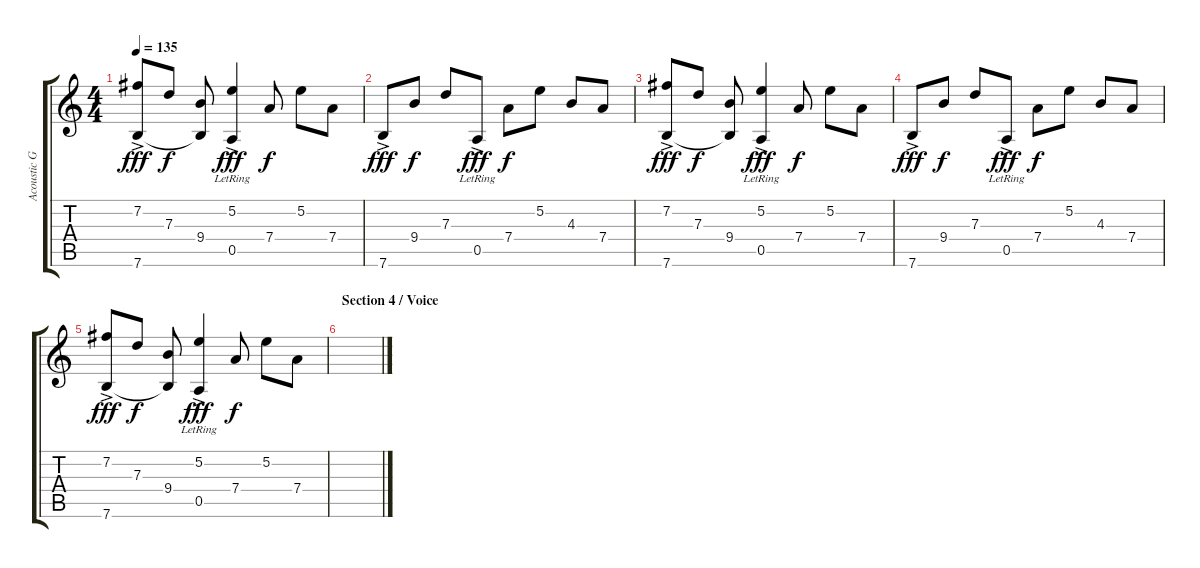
\track ("Acoustic Guitar" "Acoustic G") {instrument acousticguitarsteel}
\staff {score tabs}
\tuning (E4 B3 G3 D3 A2 E2) {hide}
\ts (4 4)
\tempo 135
\clef g2
\ks c
(7.2 7.6{ac}).8{dy fff} 7.3.8{dy f} (9.4 7.6{t}).8 (5.2 0.5{ac lr}).4{dy fff} 7.4.8{dy f} 5.2.8 7.4.8 |
7.6{ac}.8{dy fff} 9.4.8{dy f} 7.3.8 0.5{ac lr}.8{dy fff} 7.4.8{dy f} 5.2.8 4.3.8 7.4.8 |
(7.2 7.6{ac}).8{dy fff} 7.3.8{dy f} (9.4 7.6{t}).8 (5.2 0.5{ac lr}).4{dy fff} 7.4.8{dy f} 5.2.8 7.4.8 |
7.6{ac}.8{dy fff} 9.4.8{dy f} 7.3.8 0.5{ac lr}.8{dy fff} 7.4.8{dy f} 5.2.8 4.3.8 7.4.8 |
(7.2 7.6{ac}).8{dy fff} 7.3.8{dy f} (9.4 7.6{t}).8 (5.2 0.5{ac lr}).4{dy fff} 7.4.8{dy f} 5.2.8 7.4.8 |
\section ("" "Section 4 / Voice")
